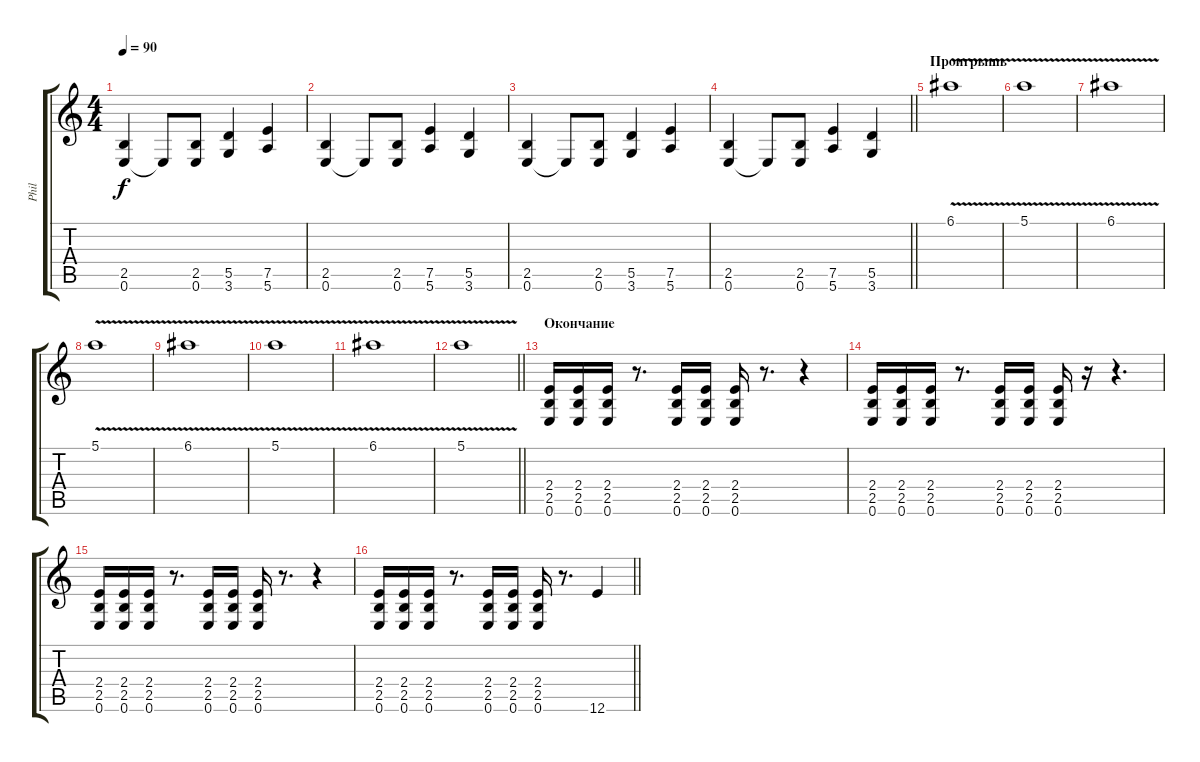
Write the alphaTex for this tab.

\track ("Phil" "Phil") {instrument distortionguitar}
\staff {score tabs}
\tuning (E4 B3 G3 D3 A2 E2) {hide}
\ts (4 4)
\tempo 90
\clef g2
\ks c
(2.5 0.6).4{dy f} 0.6{t}.8 (2.5 0.6).8 (5.5 3.6).4 (7.5 5.6).4 |
(2.5 0.6).4 0.6{t}.8 (2.5 0.6).8 (7.5 5.6).4 (5.5 3.6).4 |
(2.5 0.6).4 0.6{t}.8 (2.5 0.6).8 (5.5 3.6).4 (7.5 5.6).4 |
\barLineRight lightlight
(2.5 0.6).4 0.6{t}.8 (2.5 0.6).8 (7.5 5.6).4 (5.5 3.6).4 |
\section ("" "Проигрышь")
6.1{v}.1 |
5.1{v}.1 |
6.1{v}.1 |
5.1{v}.1 |
6.1{v}.1 |
5.1{v}.1 |
6.1{v}.1 |
\barLineRight lightlight
5.1{v}.1 |
\section ("" "Окончание")
(2.4 2.5 0.6).16 (2.4 2.5 0.6).16 (2.4 2.5 0.6).16 r.8{d} (2.4 2.5 0.6).16 (2.4 2.5 0.6).16 (2.4 2.5 0.6).16 r.8{d} r.4 |
(2.4 2.5 0.6).16 (2.4 2.5 0.6).16 (2.4 2.5 0.6).16 r.8{d} (2.4 2.5 0.6).16 (2.4 2.5 0.6).16 (2.4 2.5 0.6).16 r.16 r.4{d} |
(2.4 2.5 0.6).16 (2.4 2.5 0.6).16 (2.4 2.5 0.6).16 r.8{d} (2.4 2.5 0.6).16 (2.4 2.5 0.6).16 (2.4 2.5 0.6).16 r.8{d} r.4 |
\barLineRight lightlight
(2.4 2.5 0.6).16 (2.4 2.5 0.6).16 (2.4 2.5 0.6).16 r.8{d} (2.4 2.5 0.6).16 (2.4 2.5 0.6).16 (2.4 2.5 0.6).16 r.8{d} 12.6.4
